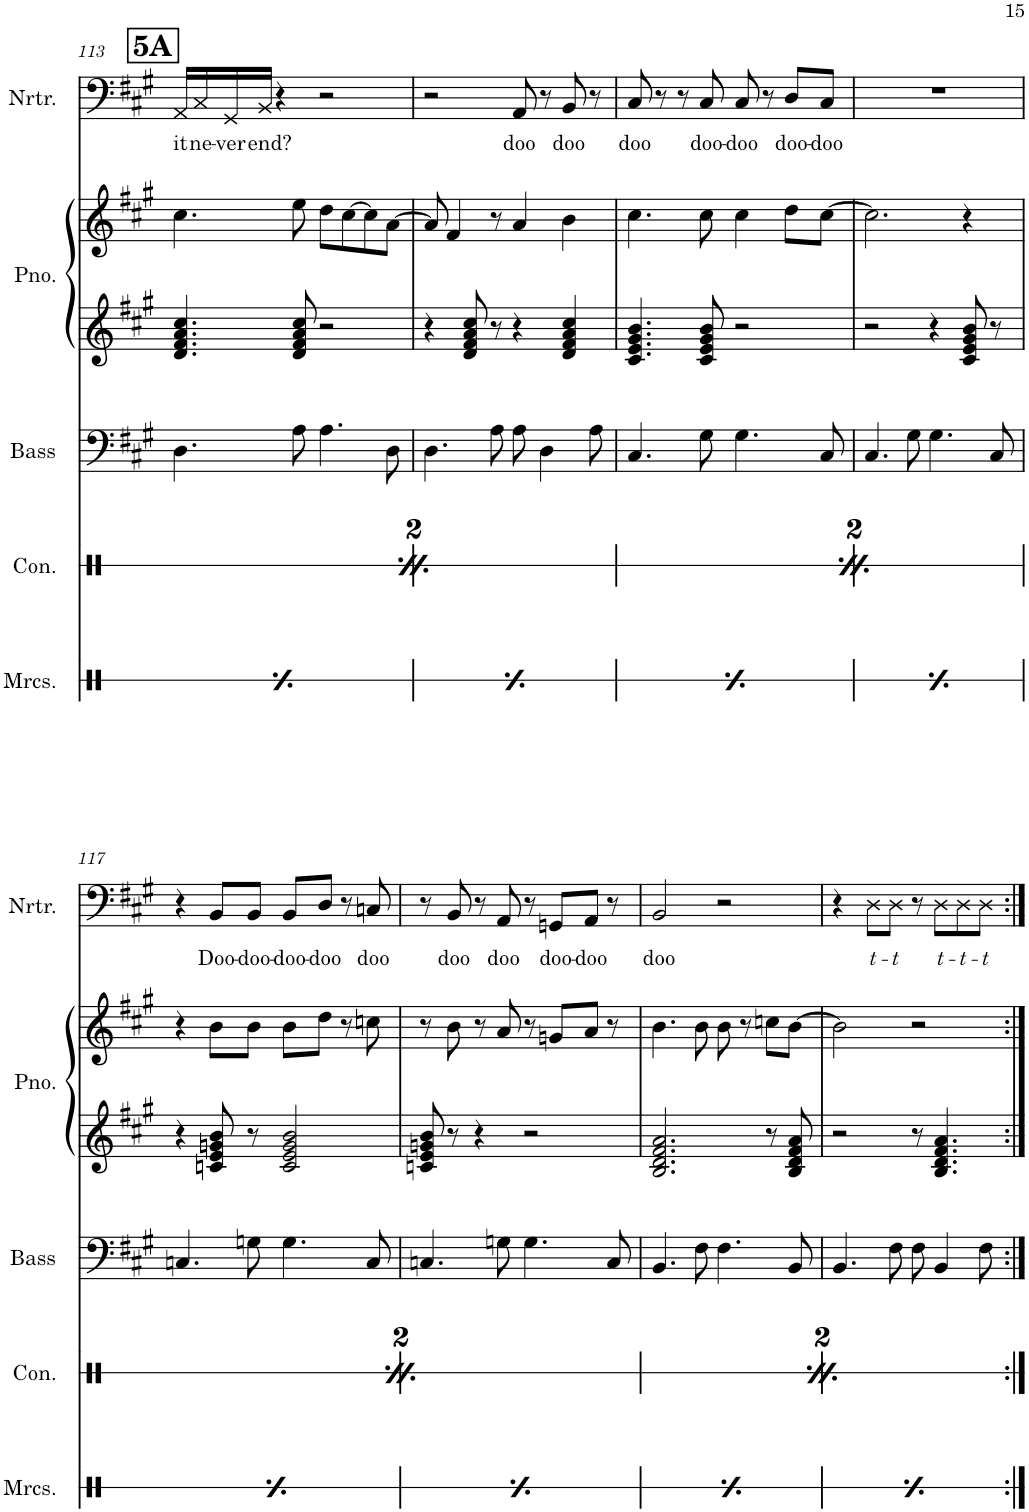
**kern	**dynam	**kern	**dynam	**kern	**kern	**kern	**kern	**text
*part5	*part5	*part4	*part4	*part3	*part2	*part2	*part1	*part1
*staff6	*staff6	*staff5	*staff5	*staff4	*staff3	*staff2	*staff1	*staff1
*I"Those Maracas	*	*I"Congas	*	*I"Acoustic Bass	*I"Piano	*	*I"Narrator	*
*I'Mrcs.	*	*I'Con.	*	*I'Bass	*I'Pno.	*	*I'Nrtr.	*
!!LO:PB:g=z
*clefX	*	*clefX	*	*clefF4	*clefG2	*clefG2	*clefF4	*
*	*	*	*	*Trd7c12	*	*	*	*
*k[]	*	*k[]	*	*k[f#c#g#]	*k[f#c#g#]	*k[f#c#g#]	*k[f#c#g#]	*
*M4/4	*	*M4/4	*	*M4/4	*M4/4	*M4/4	*M4/4	*
!!LO:REH:place=s1:a:B:cj:fs=14:t=5A
=113	=113	=113	=113	=113	=113	=113	=113	=113
!	!	!LO:TX:a:t=Drums/maracas repeat for entire song, and would be hidden if MS4 wasn't MS4.	!	!	!	!	!	!
!	!LO:DY:b	!	!LO:DY:b	!	!	!	!	!LO:LY:b
8Re^\L	mp	4Re/	mp	4.D\	4.d/ 4.f#/ 4.a/ 4.cc#/	4.cc#\	16AA/LL	it
!	!	!	!	!	!	!	!	!LO:LY:b
.	.	.	.	.	.	.	16C#/	ne-
!	!	!	!	!	!	!	!	!LO:LY:b
8Re\	.	.	.	.	.	.	16GG#/	-ver
!	!	!	!	!	!	!	!	!LO:LY:b
.	.	.	.	.	.	.	16BB/JJ	end?
8Re^\	.	4Rd/	.	.	.	.	4r	.
8Re\J	.	.	.	8A\	8d/ 8f#/ 8a/ 8cc#/	8ee\	.	.
8Re^\L	.	8Rf/L	.	4.A\	2r	8dd\L	2r	.
8Re\	.	8Rd/J	.	.	.	[8cc#\	.	.
8Re^\	.	8r	.	.	.	8cc#\]	.	.
8Re\J	.	8Re/	.	8D\	.	[8a\J	.	.
=114	=114	=114	=114	=114	=114	=114	=114	=114
!	!LO:DY:b	!	!	!	!	!	!	!
8Re^\L	mp	8Rf/L	.	4.D\	4r	8a/]	2r	.
8Re\	.	8Rd/J	.	.	.	4f#/	.	.
8Re^\	.	8r	.	.	8d/ 8f#/ 8a/ 8cc#/	.	.	.
8Re\J	.	8Re/	.	8A\	8r	8r	.	.
!	!	!	!	!	!	!	!	!LO:LY:b
8Re^\L	.	8r	.	8A\	4r	4a/	8AA/	doo
8Re\	.	8Re/L	.	4D\	.	.	8r	.
!	!	!	!	!	!	!	!	!LO:LY:b
8Re^\	.	8Rf/J	.	.	4d/ 4f#/ 4a/ 4cc#/	4b\	8BB/	doo
8Re\J	.	8r	.	8A\	.	.	8r	.
=115	=115	=115	=115	=115	=115	=115	=115	=115
!	!	!LO:TX:a:t=Drums/maracas repeat for entire song, and would be hidden if MS4 wasn't MS4.	!	!	!	!	!	!
!	!LO:DY:b	!	!LO:DY:b	!	!	!	!	!LO:LY:b
8Re^\L	mp	4Re/	mp	4.C#/	4.c#/ 4.e/ 4.g#/ 4.b/	4.cc#\	8C#/	doo
8Re\	.	.	.	.	.	.	8r	.
8Re^\	.	4Rd/	.	.	.	.	8r	.
!	!	!	!	!	!	!	!	!LO:LY:b
8Re\J	.	.	.	8G#\	8c#/ 8e/ 8g#/ 8b/	8cc#\	8C#/	doo-
!	!	!	!	!	!	!	!	!LO:LY:b
8Re^\L	.	8Rf/L	.	4.G#\	2r	4cc#\	8C#/	-doo
8Re\	.	8Rd/J	.	.	.	.	8r	.
!	!	!	!	!	!	!	!	!LO:LY:b
8Re^\	.	8r	.	.	.	8dd\L	8D/L	doo-
!	!	!	!	!	!	!	!	!LO:LY:b
8Re\J	.	8Re/	.	8C#/	.	[8cc#\J	8C#/J	-doo
=116	=116	=116	=116	=116	=116	=116	=116	=116
!	!LO:DY:b	!	!	!	!	!	!	!
8Re^\L	mp	8Rf/L	.	4.C#/	2r	2.cc#\]	1r	.
8Re\	.	8Rd/J	.	.	.	.	.	.
8Re^\	.	8r	.	.	.	.	.	.
8Re\J	.	8Re/	.	8G#\	.	.	.	.
8Re^\L	.	8r	.	4.G#\	4r	.	.	.
8Re\	.	8Re/L	.	.	.	.	.	.
8Re^\	.	8Rf/J	.	.	8c#/ 8e/ 8g#/ 8b/	4r	.	.
8Re\J	.	8r	.	8C#/	8r	.	.	.
!!LO:LB:g=z
=117	=117	=117	=117	=117	=117	=117	=117	=117
!	!	!LO:TX:a:t=Drums/maracas repeat for entire song, and would be hidden if MS4 wasn't MS4.	!	!	!	!	!	!
!	!LO:DY:b	!	!LO:DY:b	!	!	!	!	!
8Re^\L	mp	4Re/	mp	4.Cn/	4r	4r	4r	.
8Re\	.	.	.	.	.	.	.	.
!	!	!	!	!	!	!	!	!LO:LY:b
8Re^\	.	4Rd/	.	.	8cn/ 8e/ 8gn/ 8b/	8b\L	8BB/L	Doo-
!	!	!	!	!	!	!	!	!LO:LY:b
8Re\J	.	.	.	8Gn\	8r	8b\J	8BB/J	-doo-
!	!	!	!	!	!	!	!	!LO:LY:b
8Re^\L	.	8Rf/L	.	4.G\	2c/ 2e/ 2g/ 2b/	8b\L	8BB/L	-doo-
!	!	!	!	!	!	!	!	!LO:LY:b
8Re\	.	8Rd/J	.	.	.	8dd\J	8D/J	-doo
8Re^\	.	8r	.	.	.	8r	8r	.
!	!	!	!	!	!	!	!	!LO:LY:b
8Re\J	.	8Re/	.	8C/	.	8ccn\	8Cn/	doo
=118	=118	=118	=118	=118	=118	=118	=118	=118
!	!LO:DY:b	!	!	!	!	!	!	!
8Re^\L	mp	8Rf/L	.	4.Cn/	8cn/ 8e/ 8gn/ 8b/	8r	8r	.
!	!	!	!	!	!	!	!	!LO:LY:b
8Re\	.	8Rd/J	.	.	8r	8b\	8BB/	doo
8Re^\	.	8r	.	.	4r	8r	8r	.
!	!	!	!	!	!	!	!	!LO:LY:b
8Re\J	.	8Re/	.	8Gn\	.	8a/	8AA/	doo
8Re^\L	.	8r	.	4.G\	2r	8r	8r	.
!	!	!	!	!	!	!	!	!LO:LY:b
8Re\	.	8Re/L	.	.	.	8gn/L	8GGn/L	doo-
!	!	!	!	!	!	!	!	!LO:LY:b
8Re^\	.	8Rf/J	.	.	.	8a/J	8AA/J	-doo
8Re\J	.	8r	.	8C/	.	8r	8r	.
=119	=119	=119	=119	=119	=119	=119	=119	=119
!	!	!LO:TX:a:t=Drums/maracas repeat for entire song, and would be hidden if MS4 wasn't MS4.	!	!	!	!	!	!
!	!LO:DY:b	!	!LO:DY:b	!	!	!	!	!LO:LY:b
8Re^\L	mp	4Re/	mp	4.BB/	2.B/ 2.d/ 2.f#/ 2.a/	4.b\	2BB/	doo
8Re\	.	.	.	.	.	.	.	.
8Re^\	.	4Rd/	.	.	.	.	.	.
8Re\J	.	.	.	8F#\	.	8b\	.	.
8Re^\L	.	8Rf/L	.	4.F#\	.	8b\	2r	.
8Re\	.	8Rd/J	.	.	.	8r	.	.
8Re^\	.	8r	.	.	8r	8ccn\L	.	.
8Re\J	.	8Re/	.	8BB/	8B/ 8d/ 8f#/ 8a/	[8b\J	.	.
=120	=120	=120	=120	=120	=120	=120	=120	=120
!	!LO:DY:b	!	!	!	!	!	!	!
8Re^\L	mp	8Rf/L	.	4.BB/	2r	2b\]	4r	.
8Re\	.	8Rd/J	.	.	.	.	.	.
!	!	!	!	!	!	!	!	!LO:LY:b
8Re^\	.	8r	.	.	.	.	8D\L	t-
!	!	!	!	!	!	!	!	!LO:LY:b
8Re\J	.	8Re/	.	8F#\	.	.	8D\J	-t
8Re^\L	.	8r	.	8F#\	8r	2r	8r	.
!	!	!	!	!	!	!	!	!LO:LY:b
8Re\	.	8Re/L	.	4BB/	4.B/ 4.d/ 4.f#/ 4.a/	.	8D\L	t-
!	!	!	!	!	!	!	!	!LO:LY:b
8Re^\	.	8Rf/J	.	.	.	.	8D\	-t-
!	!	!	!	!	!	!	!	!LO:LY:b
8Re\J	.	8r	.	8F#\	.	.	8D\J	-t
=:|!	=:|!	=:|!	=:|!	=:|!	=:|!	=:|!	=:|!	=:|!
*-	*-	*-	*-	*-	*-	*-	*-	*-
